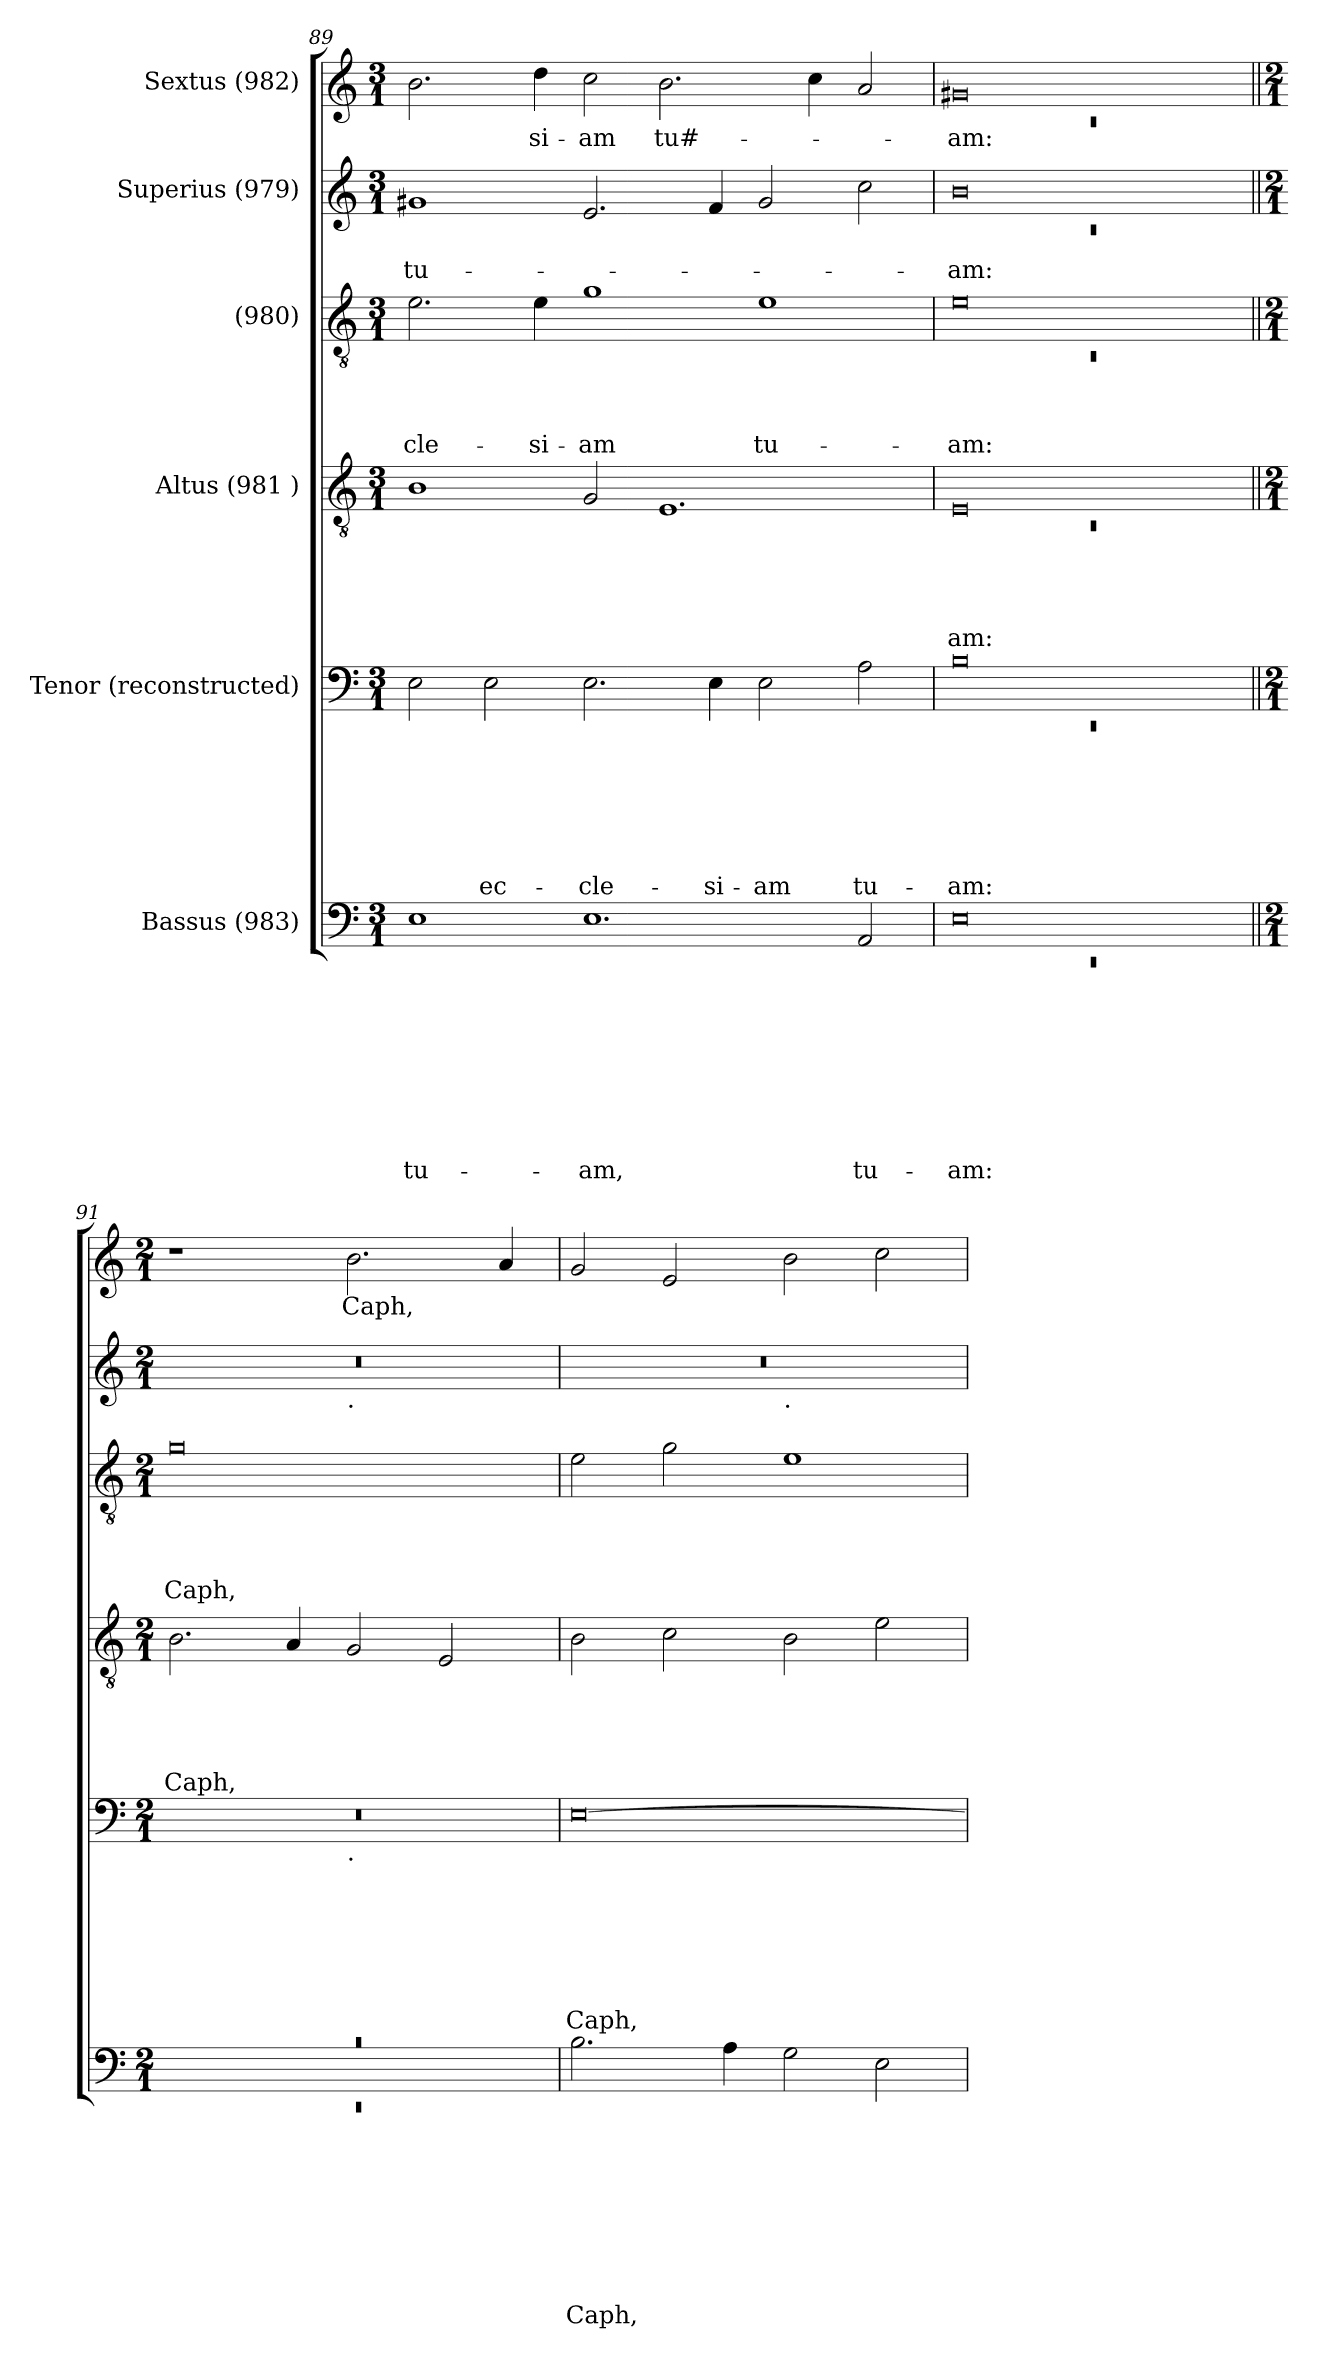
**kern	**text	**text	**text	**text	**text	**text	**text	**text	**text	**kern	**text	**text	**text	**text	**text	**text	**text	**kern	**text	**text	**text	**text	**text	**kern	**text	**text	**text	**text	**kern	**text	**text	**kern	**text
*part6	*part6	*part6	*part6	*part6	*part6	*part6	*part6	*part6	*part6	*part5	*part5	*part5	*part5	*part5	*part5	*part5	*part5	*part4	*part4	*part4	*part4	*part4	*part4	*part3	*part3	*part3	*part3	*part3	*part2	*part2	*part2	*part1	*part1
*staff6	*staff6	*staff6	*staff6	*staff6	*staff6	*staff6	*staff6	*staff6	*staff6	*staff5	*staff5	*staff5	*staff5	*staff5	*staff5	*staff5	*staff5	*staff4	*staff4	*staff4	*staff4	*staff4	*staff4	*staff3	*staff3	*staff3	*staff3	*staff3	*staff2	*staff2	*staff2	*staff1	*staff1
*I"Bassus (983)	*	*	*	*	*	*	*	*	*	*I"Tenor (reconstructed)	*	*	*	*	*	*	*	*I"Altus (981 )	*	*	*	*	*	*I"(980)	*	*	*	*	*I"Superius (979)	*	*	*I"Sextus (982)	*
*clefF4	*	*	*	*	*	*	*	*	*	*clefF4	*	*	*	*	*	*	*	*clefGv2	*	*	*	*	*	*clefGv2	*	*	*	*	*clefG2	*	*	*clefG2	*
*k[]	*	*	*	*	*	*	*	*	*	*k[]	*	*	*	*	*	*	*	*k[]	*	*	*	*	*	*k[]	*	*	*	*	*k[]	*	*	*k[]	*
*C:	*	*	*	*	*	*	*	*	*	*C:	*	*	*	*	*	*	*	*C:	*	*	*	*	*	*C:	*	*	*	*	*C:	*	*	*C:	*
*M3/1	*	*	*	*	*	*	*	*	*	*M3/1	*	*	*	*	*	*	*	*M3/1	*	*	*	*	*	*M3/1	*	*	*	*	*M3/1	*	*	*M3/1	*
=89	=89	=89	=89	=89	=89	=89	=89	=89	=89	=89	=89	=89	=89	=89	=89	=89	=89	=89	=89	=89	=89	=89	=89	=89	=89	=89	=89	=89	=89	=89	=89	=89	=89
!	!	!	!	!	!	!	!	!	!LO:LY:b	!	!	!	!	!	!	!	!	!	!	!	!	!	!	!	!	!	!	!LO:LY:b	!	!	!LO:LY:b	!	!
1E	.	.	.	.	.	.	.	.	tu-	2E\	.	.	.	.	.	.	.	1B	.	.	.	.	.	2.e\	.	.	.	-cle-	1g#X	.	tu-	2.b\	.
!	!	!	!	!	!	!	!	!	!	!	!	!	!	!	!	!	!LO:LY:b	!	!	!	!	!	!	!	!	!	!	!	!	!	!	!	!
.	.	.	.	.	.	.	.	.	.	2E\	.	.	.	.	.	.	ec-	.	.	.	.	.	.	.	.	.	.	.	.	.	.	.	.
!	!	!	!	!	!	!	!	!	!	!	!	!	!	!	!	!	!	!	!	!	!	!	!	!	!	!	!	!LO:LY:b	!	!	!	!	!LO:LY:b
.	.	.	.	.	.	.	.	.	.	.	.	.	.	.	.	.	.	.	.	.	.	.	.	4e\	.	.	.	-si-	.	.	.	4dd\	-si-
!	!	!	!	!	!	!	!	!	!LO:LY:b	!	!	!	!	!	!	!	!LO:LY:b	!	!	!	!	!	!	!	!	!	!	!LO:LY:b:rj	!	!	!	!	!LO:LY:b:rj
1.E	.	.	.	.	.	.	.	.	-am,	2.E\	.	.	.	.	.	.	-cle-	2G/	.	.	.	.	.	1g	.	.	.	-am	2.e/	.	.	2cc\	-am
!	!	!	!	!	!	!	!	!	!	!	!	!	!	!	!	!	!	!	!	!	!	!	!	!	!	!	!	!	!	!	!	!	!LO:LY:b
.	.	.	.	.	.	.	.	.	.	.	.	.	.	.	.	.	.	1.E	.	.	.	.	.	.	.	.	.	.	.	.	.	2.b\	tu#-
!	!	!	!	!	!	!	!	!	!	!	!	!	!	!	!	!	!LO:LY:b	!	!	!	!	!	!	!	!	!	!	!	!	!	!	!	!
.	.	.	.	.	.	.	.	.	.	4E\	.	.	.	.	.	.	-si-	.	.	.	.	.	.	.	.	.	.	.	4f/	.	.	.	.
!	!	!	!	!	!	!	!	!	!	!	!	!	!	!	!	!	!LO:LY:b	!	!	!	!	!	!	!	!	!	!	!LO:LY:b	!	!	!	!	!
.	.	.	.	.	.	.	.	.	.	2E\	.	.	.	.	.	.	-am	.	.	.	.	.	.	1e	.	.	.	tu-	2g#/	.	.	.	.
.	.	.	.	.	.	.	.	.	.	.	.	.	.	.	.	.	.	.	.	.	.	.	.	.	.	.	.	.	.	.	.	4cc\	.
!	!	!	!	!	!	!	!	!	!LO:LY:b	!	!	!	!	!	!	!	!LO:LY:b	!	!	!	!	!	!	!	!	!	!	!	!	!	!	!	!
2AA/	.	.	.	.	.	.	.	.	tu-	2A\	.	.	.	.	.	.	tu-	.	.	.	.	.	.	.	.	.	.	.	2cc\	.	.	2a/	.
=90	=90	=90	=90	=90	=90	=90	=90	=90	=90	=90	=90	=90	=90	=90	=90	=90	=90	=90	=90	=90	=90	=90	=90	=90	=90	=90	=90	=90	=90	=90	=90	=90	=90
*^	*	*	*	*	*	*	*	*	*	*^	*	*	*	*	*	*	*	*^	*	*	*	*	*	*^	*	*	*	*	*^	*	*	*^	*
!	!LO:N:vis=1	!	!	!	!	!	!	!	!	!LO:LY:b	!	!LO:N:vis=1	!	!	!	!	!	!	!LO:LY:b	!	!LO:N:vis=1	!	!	!	!	!LO:LY:b	!	!LO:N:vis=1	!	!	!	!LO:LY:b	!	!LO:N:vis=1	!	!LO:LY:b	!	!LO:N:vis=1	!LO:LY:b
0E	0.rEE	.	.	.	.	.	.	.	.	-am:	0B	0.rEE	.	.	.	.	.	.	-am:	0E	0.rC	.	.	.	.	-am:	0e	0.rC	.	.	.	-am:	0b	0.rc	.	-am:	0g#X	0.rc	-am:
1ryy	.	.	.	.	.	.	.	.	.	.	1ryy	.	.	.	.	.	.	.	.	1ryy	.	.	.	.	.	.	32%31ryy	.	.	.	.	.	1ryy	.	.	.	1ryy	.	.
.	.	.	.	.	.	.	.	.	.	.	.	.	.	.	.	.	.	.	.	.	.	.	.	.	.	.	32ryy	.	.	.	.	.	.	.	.	.	.	.	.
*	*	*	*	*	*	*	*	*	*	*	*	*	*	*	*	*	*	*	*	*v	*v	*	*	*	*	*	*	*	*	*	*	*	*	*	*	*	*v	*v	*
*	*	*	*	*	*	*	*	*	*	*	*	*	*	*	*	*	*	*	*	*	*	*	*	*	*	*v	*v	*	*	*	*	*	*	*	*	*	*
=91||	=91||	=91||	=91||	=91||	=91||	=91||	=91||	=91||	=91||	=91||	=91||	=91||	=91||	=91||	=91||	=91||	=91||	=91||	=91||	=91||	=91||	=91||	=91||	=91||	=91||	=91||	=91||	=91||	=91||	=91||	=91||	=91||	=91||	=91||	=91||	=91||
*M2/1	*	*	*	*	*	*	*	*	*	*	*M2/1	*	*	*	*	*	*	*	*	*M2/1	*	*	*	*	*	*M2/1	*	*	*	*	*M2/1	*	*	*	*M2/1	*
!LO:N:vis=1	!LO:N:vis=1	!	!	!	!	!	!	!	!	!	!	!	!	!	!	!	!	!	!	!	!	!	!	!	!LO:LY:b	!	!	!	!	!LO:LY:b	!	!	!	!	!	!
0rc	0rEE	.	.	.	.	.	.	.	.	.	0r	1ryy	.	.	.	.	.	.	.	2.B\	.	.	.	.	Caph,	0g	.	.	.	Caph,	0r	1ryy	.	.	1r	.
.	.	.	.	.	.	.	.	.	.	.	.	.	.	.	.	.	.	.	.	4A/	.	.	.	.	.	.	.	.	.	.	.	.	.	.	.	.
!	!	!	!	!	!	!	!	!	!	!	!	!	!	!	!	!	!	!	!	!	!	!	!	!	!	!	!	!	!	!	!	!LO:TX:b:t=.	!	!	!	!
!	!	!	!	!	!	!	!	!	!	!	!	!LO:TX:b:t=.	!	!	!	!	!	!	!	!	!	!	!	!	!	!	!	!	!	!	!	!	!	!	!	!
!	!	!	!	!	!	!	!	!	!	!	!	!	!	!	!	!	!	!	!	!	!	!	!	!	!	!	!	!	!	!	!	!	!	!	!	!LO:LY:b
.	.	.	.	.	.	.	.	.	.	.	.	1ryy	.	.	.	.	.	.	.	2G/	.	.	.	.	.	.	.	.	.	.	.	1ryy	.	.	2.b\	Caph,
.	.	.	.	.	.	.	.	.	.	.	.	.	.	.	.	.	.	.	.	2E/	.	.	.	.	.	.	.	.	.	.	.	.	.	.	.	.
.	.	.	.	.	.	.	.	.	.	.	.	.	.	.	.	.	.	.	.	.	.	.	.	.	.	.	.	.	.	.	.	.	.	.	4a/	.
*v	*v	*	*	*	*	*	*	*	*	*	*	*	*	*	*	*	*	*	*	*	*	*	*	*	*	*	*	*	*	*	*	*	*	*	*	*
=92	=92	=92	=92	=92	=92	=92	=92	=92	=92	=92	=92	=92	=92	=92	=92	=92	=92	=92	=92	=92	=92	=92	=92	=92	=92	=92	=92	=92	=92	=92	=92	=92	=92	=92	=92
!	!	!	!	!	!	!	!	!	!LO:LY:b	!	!	!	!	!	!	!	!	!LO:LY:b	!	!	!	!	!	!	!	!	!	!	!	!	!	!	!	!	!
*	*	*	*	*	*	*	*	*	*	*v	*v	*	*	*	*	*	*	*	*	*	*	*	*	*	*	*	*	*	*	*	*	*	*	*	*
2.B\	.	.	.	.	.	.	.	.	Caph,	[<0E	.	.	.	.	.	.	Caph,	2B\	.	.	.	.	.	2e\	.	.	.	.	0r	1ryy	.	.	2g/	.
.	.	.	.	.	.	.	.	.	.	.	.	.	.	.	.	.	.	2c\	.	.	.	.	.	2g\	.	.	.	.	.	.	.	.	2e/	.
4A\	.	.	.	.	.	.	.	.	.	.	.	.	.	.	.	.	.	.	.	.	.	.	.	.	.	.	.	.	.	.	.	.	.	.
!	!	!	!	!	!	!	!	!	!	!	!	!	!	!	!	!	!	!	!	!	!	!	!	!	!	!	!	!	!	!LO:TX:b:t=.	!	!	!	!
2G\	.	.	.	.	.	.	.	.	.	.	.	.	.	.	.	.	.	2B\	.	.	.	.	.	1e	.	.	.	.	.	1ryy	.	.	2b\	.
2E\	.	.	.	.	.	.	.	.	.	.	.	.	.	.	.	.	.	2e\	.	.	.	.	.	.	.	.	.	.	.	.	.	.	2cc\	.
*	*	*	*	*	*	*	*	*	*	*	*	*	*	*	*	*	*	*	*	*	*	*	*	*	*	*	*	*	*v	*v	*	*	*	*
=	=	=	=	=	=	=	=	=	=	=	=	=	=	=	=	=	=	=	=	=	=	=	=	=	=	=	=	=	=	=	=	=	=
*-	*-	*-	*-	*-	*-	*-	*-	*-	*-	*-	*-	*-	*-	*-	*-	*-	*-	*-	*-	*-	*-	*-	*-	*-	*-	*-	*-	*-	*-	*-	*-	*-	*-
